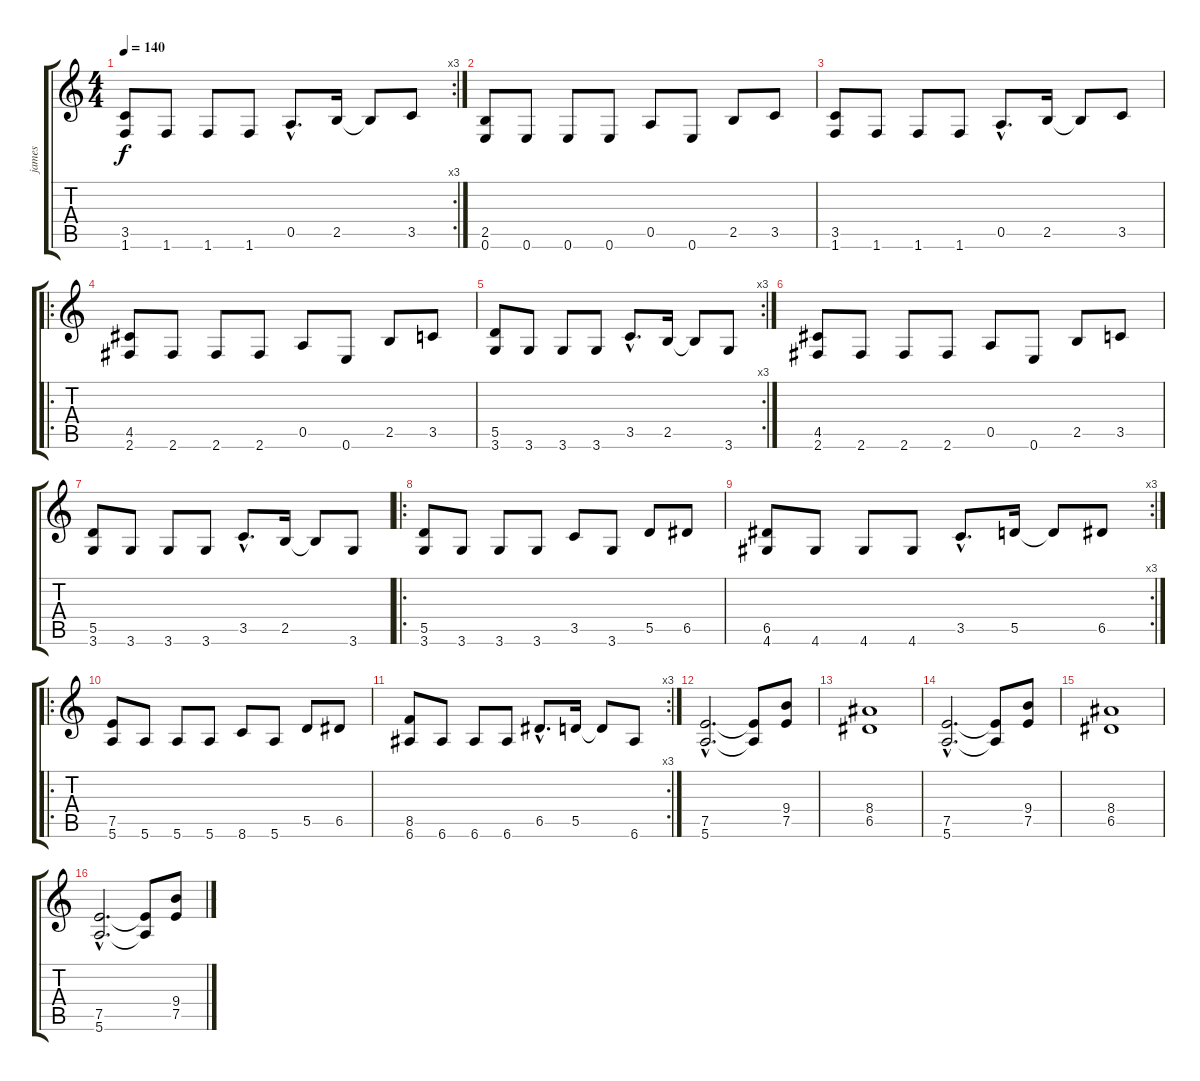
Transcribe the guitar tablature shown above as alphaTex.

\track ("james" "james") {instrument overdrivenguitar}
\staff {score tabs}
\tuning (E4 B3 G3 D3 A2 E2) {hide}
\rc 3
\ts (4 4)
\tempo 140
\clef g2
\ks c
(3.5 1.6).8{dy f} 1.6.8 1.6.8 1.6.8 0.5{hac}.8{d} 2.5.16 2.5{t}.8 3.5.8 |
(2.5 0.6).8 0.6.8 0.6.8 0.6.8 0.5.8 0.6.8 2.5.8 3.5.8 |
(3.5 1.6).8 1.6.8 1.6.8 1.6.8 0.5{hac}.8{d} 2.5.16 2.5{t}.8 3.5.8 |
\ro
(4.5 2.6).8 2.6.8 2.6.8 2.6.8 0.5.8 0.6.8 2.5.8 3.5.8 |
\rc 3
(5.5 3.6).8 3.6.8 3.6.8 3.6.8 3.5{hac}.8{d} 2.5.16 2.5{t}.8 3.6.8 |
(4.5 2.6).8 2.6.8 2.6.8 2.6.8 0.5.8 0.6.8 2.5.8 3.5.8 |
(5.5 3.6).8 3.6.8 3.6.8 3.6.8 3.5{hac}.8{d} 2.5.16 2.5{t}.8 3.6.8 |
\ro
(5.5 3.6).8 3.6.8 3.6.8 3.6.8 3.5.8 3.6.8 5.5.8 6.5.8 |
\rc 3
(6.5 4.6).8 4.6.8 4.6.8 4.6.8 3.5{hac}.8{d} 5.5.16 5.5{t}.8 6.5.8 |
\ro
(7.5 5.6).8 5.6.8 5.6.8 5.6.8 8.6.8 5.6.8 5.5.8 6.5.8 |
\rc 3
(8.5 6.6).8 6.6.8 6.6.8 6.6.8 6.5{hac}.8{d} 5.5.16 5.5{t}.8 6.6.8 |
(7.5{hac} 5.6{hac}).2{d} (7.5{t} 5.6{t}).8 (9.4 7.5).8 |
(8.4 6.5).1 |
(7.5{hac} 5.6{hac}).2{d} (7.5{t} 5.6{t}).8 (9.4 7.5).8 |
(8.4 6.5).1 |
(7.5{hac} 5.6{hac}).2{d} (7.5{t} 5.6{t}).8 (9.4 7.5).8
